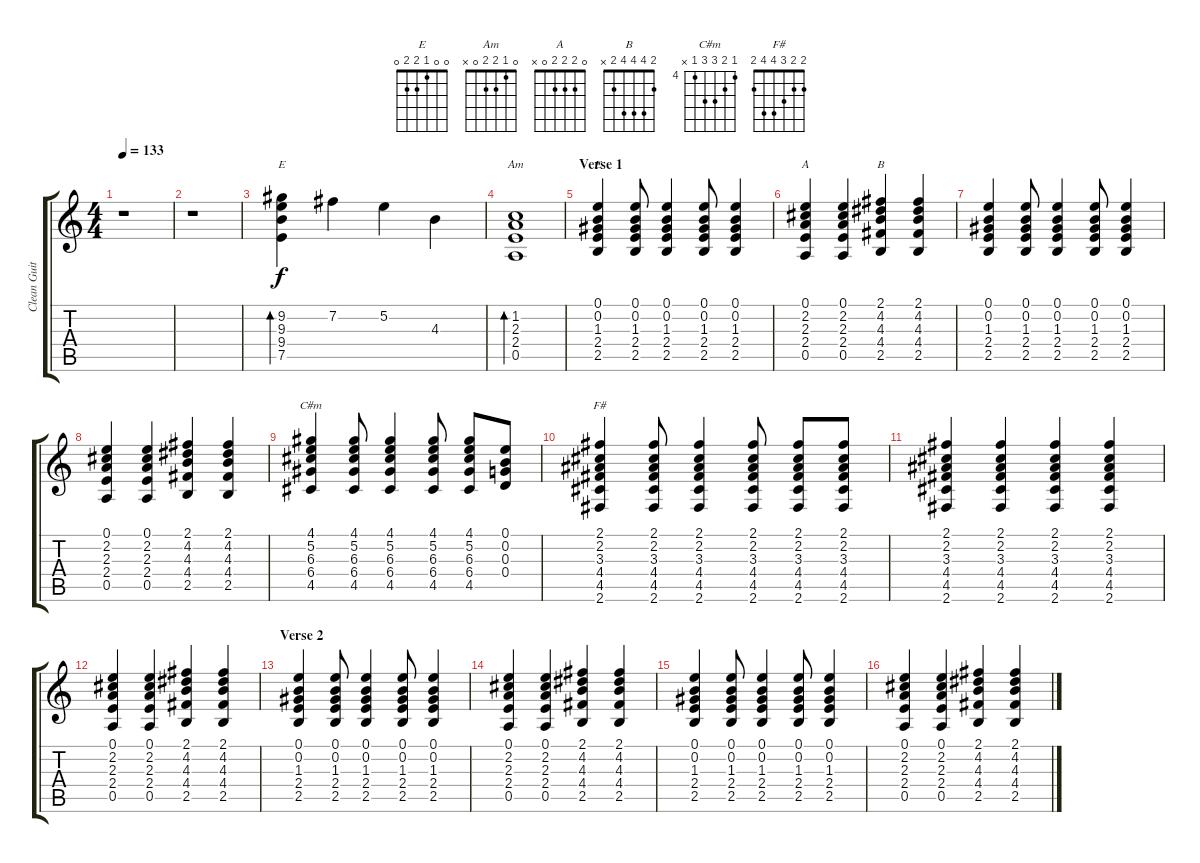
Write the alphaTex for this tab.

\track ("Clean Guitar" "Clean Guit") {instrument electricguitarclean}
\staff {score tabs}
\tuning (E4 B3 G3 D3 A2 E2) {hide}
\chord ("E" 7 9 9 9 7 0) {firstfret 7}
\chord ("Am" 0 1 2 2 0 x)
\chord ("E" 0 0 1 2 2 0)
\chord ("A" 0 2 2 2 0 x)
\chord ("B" 2 4 4 4 2 x)
\chord ("C#m" 4 5 6 6 4 x) {firstfret 4}
\chord ("F#" 2 2 3 4 4 2)
\ts (4 4)
\tempo 133
\clef g2
\ks c
r.1{dy f instrument electricguitarclean} |
r.1 |
(9.2 9.3 9.4 7.5).4{bd 240 ch "E"} 7.2.4 5.2.4 4.3.4 |
(1.2 2.3 2.4 0.5).1{bd 240 ch "Am"} |
\section ("" "Verse 1")
(0.1 0.2 1.3 2.4 2.5).4{ch "E"} (0.1 0.2 1.3 2.4 2.5).8 (0.1 0.2 1.3 2.4 2.5).4 (0.1 0.2 1.3 2.4 2.5).8 (0.1 0.2 1.3 2.4 2.5).4 |
(0.1 2.2 2.3 2.4 0.5).4{ch "A"} (0.1 2.2 2.3 2.4 0.5).4 (2.1 4.2 4.3 4.4 2.5).4{ch "B"} (2.1 4.2 4.3 4.4 2.5).4 |
(0.1 0.2 1.3 2.4 2.5).4 (0.1 0.2 1.3 2.4 2.5).8 (0.1 0.2 1.3 2.4 2.5).4 (0.1 0.2 1.3 2.4 2.5).8 (0.1 0.2 1.3 2.4 2.5).4 |
(0.1 2.2 2.3 2.4 0.5).4 (0.1 2.2 2.3 2.4 0.5).4 (2.1 4.2 4.3 4.4 2.5).4 (2.1 4.2 4.3 4.4 2.5).4 |
(4.1 5.2 6.3 6.4 4.5).4{ch "C#m"} (4.1 5.2 6.3 6.4 4.5).8 (4.1 5.2 6.3 6.4 4.5).4 (4.1 5.2 6.3 6.4 4.5).8 (4.1 5.2 6.3 6.4 4.5).8 (0.1 0.2 0.3 0.4).8 |
(2.1 2.2 3.3 4.4 4.5 2.6).4{ch "F#"} (2.1 2.2 3.3 4.4 4.5 2.6).8 (2.1 2.2 3.3 4.4 4.5 2.6).4 (2.1 2.2 3.3 4.4 4.5 2.6).8 (2.1 2.2 3.3 4.4 4.5 2.6).8 (2.1 2.2 3.3 4.4 4.5 2.6).8 |
(2.1 2.2 3.3 4.4 4.5 2.6).4 (2.1 2.2 3.3 4.4 4.5 2.6).4 (2.1 2.2 3.3 4.4 4.5 2.6).4 (2.1 2.2 3.3 4.4 4.5 2.6).4 |
(0.1 2.2 2.3 2.4 0.5).4 (0.1 2.2 2.3 2.4 0.5).4 (2.1 4.2 4.3 4.4 2.5).4 (2.1 4.2 4.3 4.4 2.5).4 |
\section ("" "Verse 2")
(0.1 0.2 1.3 2.4 2.5).4 (0.1 0.2 1.3 2.4 2.5).8 (0.1 0.2 1.3 2.4 2.5).4 (0.1 0.2 1.3 2.4 2.5).8 (0.1 0.2 1.3 2.4 2.5).4 |
(0.1 2.2 2.3 2.4 0.5).4 (0.1 2.2 2.3 2.4 0.5).4 (2.1 4.2 4.3 4.4 2.5).4 (2.1 4.2 4.3 4.4 2.5).4 |
(0.1 0.2 1.3 2.4 2.5).4 (0.1 0.2 1.3 2.4 2.5).8 (0.1 0.2 1.3 2.4 2.5).4 (0.1 0.2 1.3 2.4 2.5).8 (0.1 0.2 1.3 2.4 2.5).4 |
(0.1 2.2 2.3 2.4 0.5).4 (0.1 2.2 2.3 2.4 0.5).4 (2.1 4.2 4.3 4.4 2.5).4 (2.1 4.2 4.3 4.4 2.5).4
